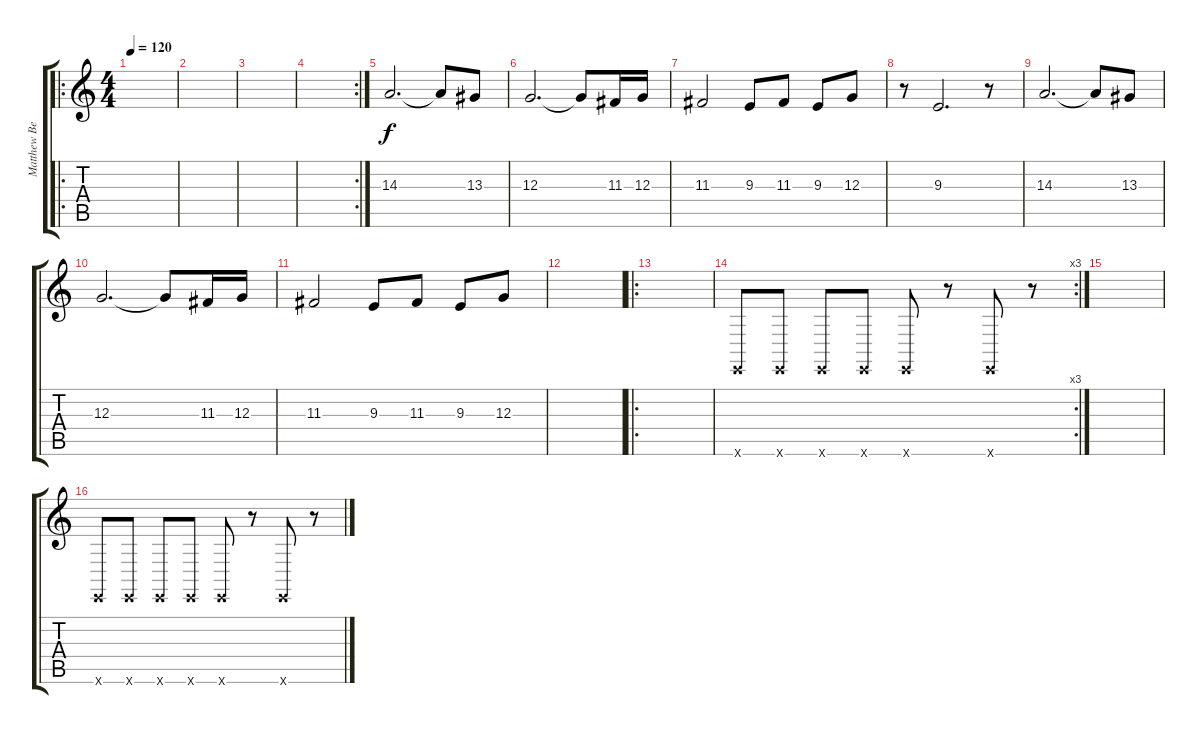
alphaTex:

\track ("Matthew Bellamy" "Matthew Be") {instrument viola}
\staff {score tabs}
\tuning (E4 B3 G3 D3 A2 E2) {hide}
\ro
\ts (4 4)
\tempo 120
\clef g2
\ks c
|
|
|
\rc 2
|
14.3.2{d} 14.3{t}.8 13.3.8 |
12.3.2{d} 12.3{t}.8 11.3.16 12.3.16 |
11.3.2 9.3.8 11.3.8 9.3.8 12.3.8 |
r.8 9.3.2{d} r.8 |
14.3.2{d} 14.3{t}.8 13.3.8 |
12.3.2{d} 12.3{t}.8 11.3.16 12.3.16 |
11.3.2 9.3.8 11.3.8 9.3.8 12.3.8 |
|
\ro
|
\rc 3
0.6{x}.8 0.6{x}.8 0.6{x}.8 0.6{x}.8 0.6{x}.8 r.8 0.6{x}.8 r.8 |
|
0.6{x}.8 0.6{x}.8 0.6{x}.8 0.6{x}.8 0.6{x}.8 r.8 0.6{x}.8 r.8
